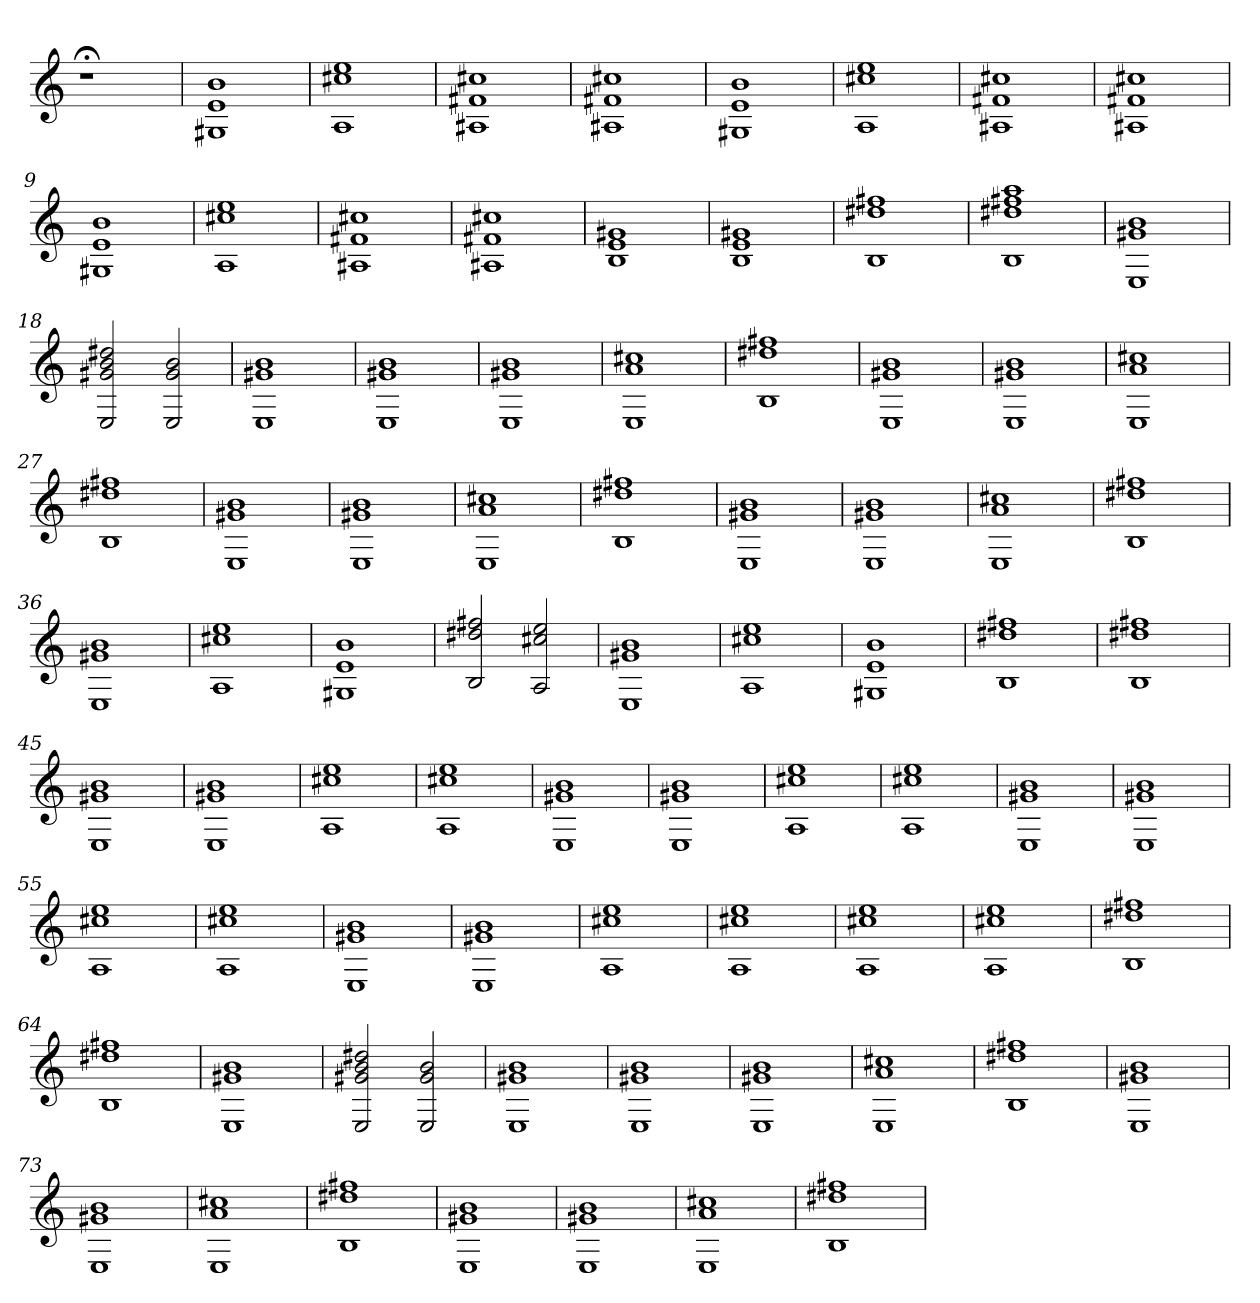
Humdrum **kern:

**kern
*part1
*staff1
=
1r;<
=1
1G#X 1e 1b
=2
1A 1cc#X 1ee
=3
1A#X 1f#X 1cc#X
=4
1A#X 1f#X 1cc#X
=5
1G#X 1e 1b
=6
1A 1cc#X 1ee
=7
1A#X 1f#X 1cc#X
=8
1A#X 1f#X 1cc#X
=9
1G#X 1e 1b
=10
1A 1cc#X 1ee
=11
1A#X 1f#X 1cc#X
=12
1A#X 1f#X 1cc#X
=13
1B 1e 1g#X
=14
1B 1e 1g#X
=15
1B 1dd#X 1ff#X
=16
1B 1dd#X 1ff#X 1aa
=17
1E 1g#X 1b
=18
2E 2g#X 2b 2dd#X
2E 2g# 2b
=19
1E 1g#X 1b
=20
1E 1g#X 1b
=21
1E 1g#X 1b
=22
1E 1a 1cc#X
=23
1B 1dd#X 1ff#X
=24
1E 1g#X 1b
=25
1E 1g#X 1b
=26
1E 1a 1cc#X
=27
1B 1dd#X 1ff#X
=28
1E 1g#X 1b
=29
1E 1g#X 1b
=30
1E 1a 1cc#X
=31
1B 1dd#X 1ff#X
=32
1E 1g#X 1b
=33
1E 1g#X 1b
=34
1E 1a 1cc#X
=35
1B 1dd#X 1ff#X
=36
1E 1g#X 1b
=37
1A 1cc#X 1ee
=38
1G#X 1e 1b
=39
2B 2dd#X 2ff#X
2A 2cc#X 2ee
=40
1E 1g#X 1b
=41
1A 1cc#X 1ee
=42
1G#X 1e 1b
=43
1B 1dd#X 1ff#X
=44
1B 1dd#X 1ff#X
=45
1E 1g#X 1b
=46
1E 1g#X 1b
=47
1A 1cc#X 1ee
=48
1A 1cc#X 1ee
=49
1E 1g#X 1b
=50
1E 1g#X 1b
=51
1A 1cc#X 1ee
=52
1A 1cc#X 1ee
=53
1E 1g#X 1b
=54
1E 1g#X 1b
=55
1A 1cc#X 1ee
=56
1A 1cc#X 1ee
=57
1E 1g#X 1b
=58
1E 1g#X 1b
=59
1A 1cc#X 1ee
=60
1A 1cc#X 1ee
=61
1A 1cc#X 1ee
=62
1A 1cc#X 1ee
=63
1B 1dd#X 1ff#X
=64
1B 1dd#X 1ff#X
=65
1E 1g#X 1b
=66
2E 2g#X 2b 2dd#X
2E 2g# 2b
=67
1E 1g#X 1b
=68
1E 1g#X 1b
=69
1E 1g#X 1b
=70
1E 1a 1cc#X
=71
1B 1dd#X 1ff#X
=72
1E 1g#X 1b
=73
1E 1g#X 1b
=74
1E 1a 1cc#X
=75
1B 1dd#X 1ff#X
=76
1E 1g#X 1b
=77
1E 1g#X 1b
=78
1E 1a 1cc#X
=79
1B 1dd#X 1ff#X
=
*-
